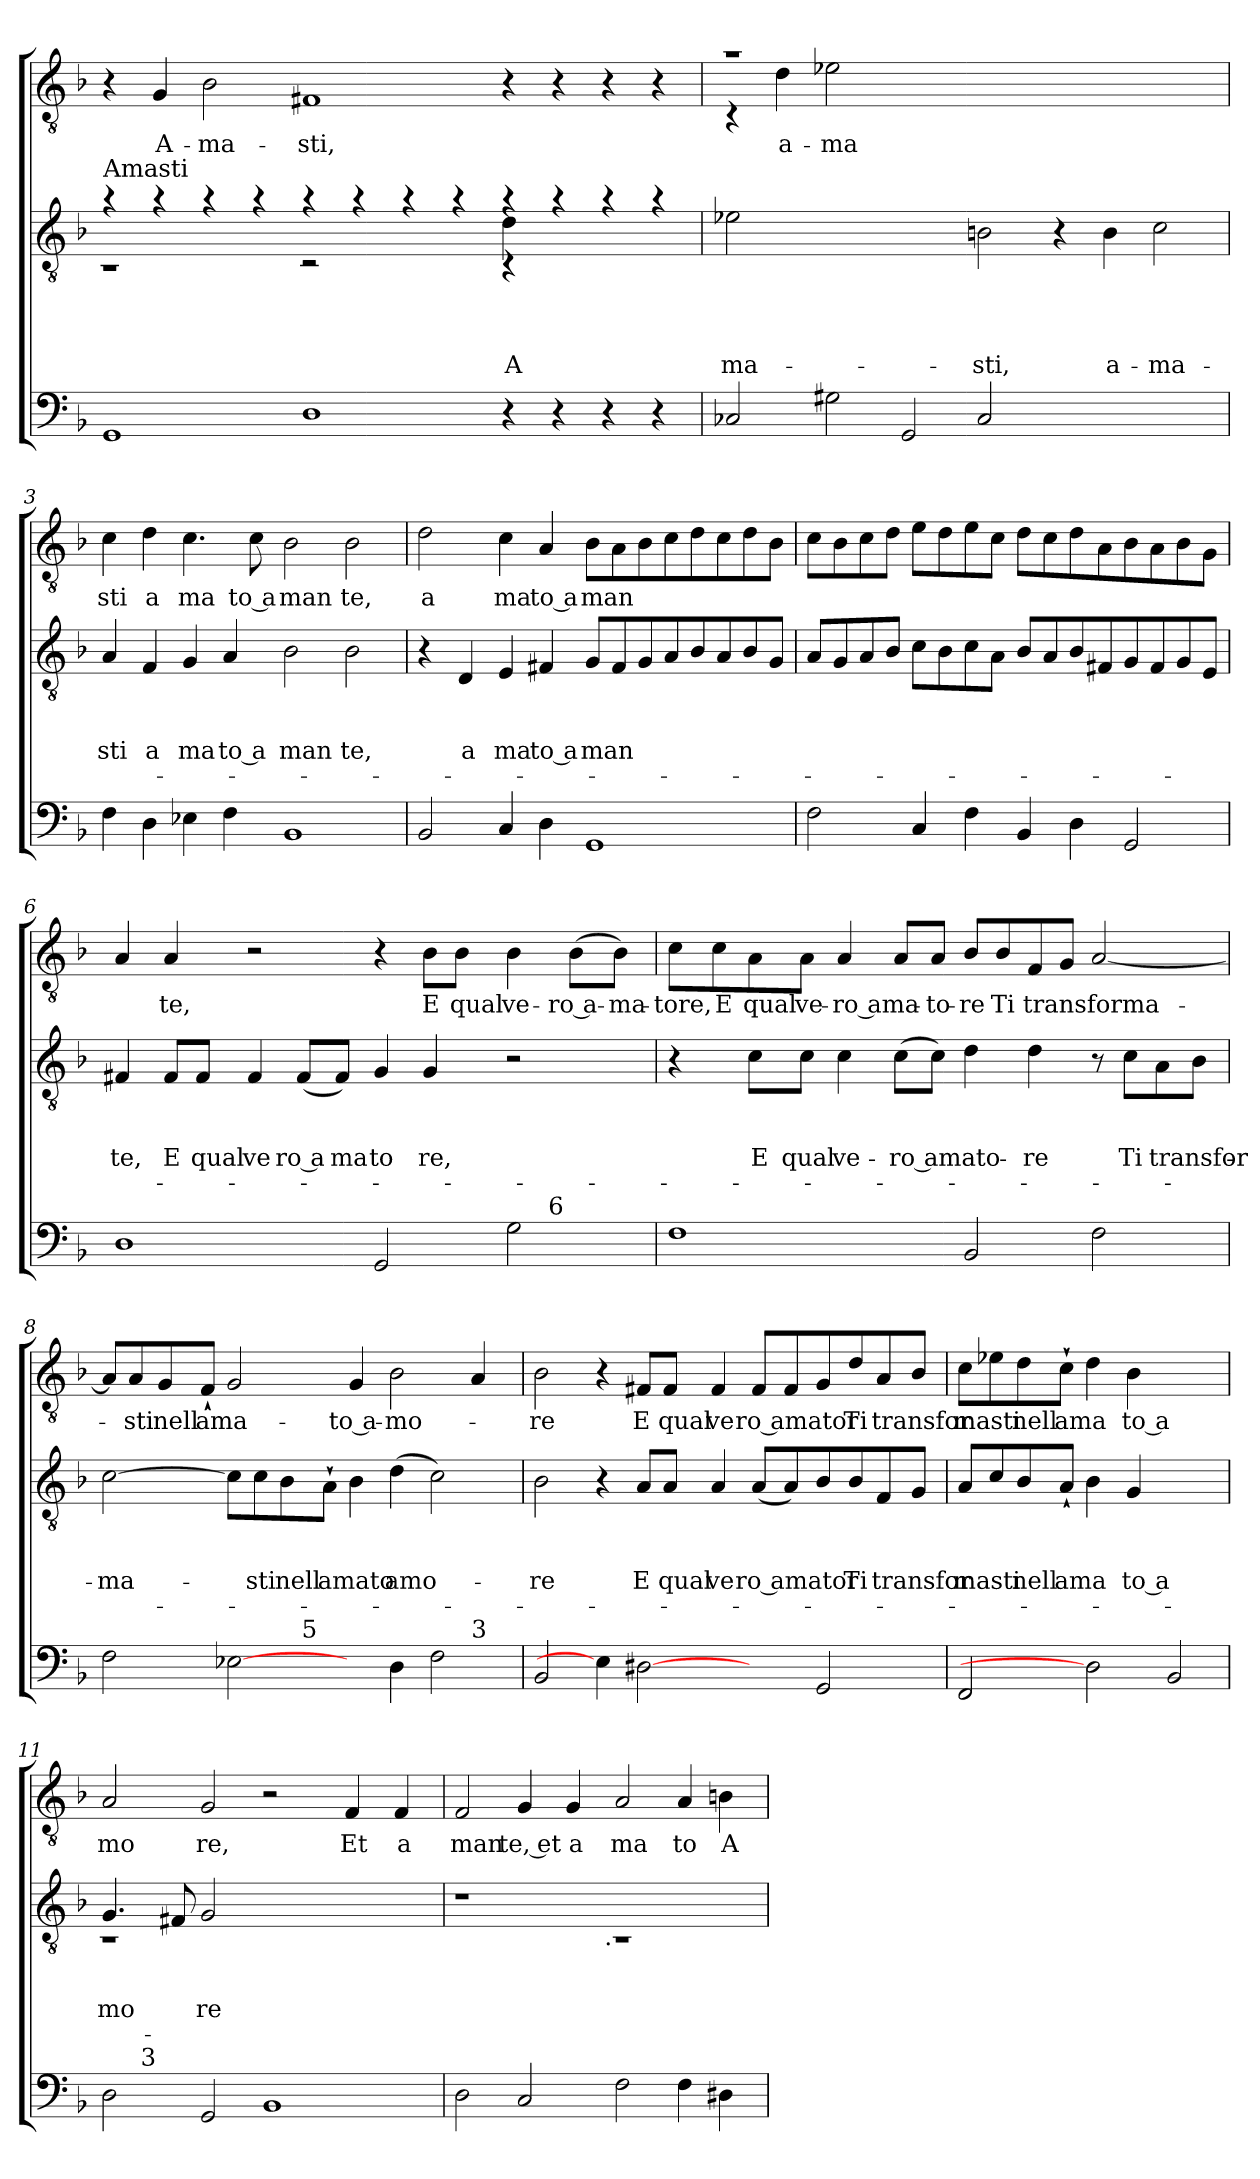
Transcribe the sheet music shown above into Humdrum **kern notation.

**kern	**kern	**text	**text	**text	**text	**kern	**text
*part3	*part2	*part2	*part2	*part2	*part2	*part1	*part1
*staff3	*staff2	*staff2	*staff2	*staff2	*staff2	*staff1	*staff1
!!LO:PB:g=z
*clefF4	*clefGv2	*	*	*	*	*clefGv2	*
*k[b-]	*k[b-]	*	*	*	*	*k[b-]	*
*F:	*F:	*	*	*	*	*F:	*
=1	=1	=1	=1	=1	=1	=1	=1
*	*^	*	*	*	*	*	*
*	*	*^	*	*	*	*	*	*
!	!LO:TX:a:t=Amasti	!	!	!	!	!	!	!	!
1GG	4ra	1rC	1ryy	.	.	.	.	4r	.
!	!	!	!	!	!	!	!	!	!LO:LY:b
.	4ra	.	.	.	.	.	.	4G/	A-
!	!	!	!	!	!	!	!	!	!LO:LY:b
.	4ra	.	.	.	.	.	.	2B-\	-ma-
.	4ra	.	.	.	.	.	.	.	.
!	!	!	!	!	!	!	!	!	!LO:LY:b
1D	4ra	2rC	1ryy	.	.	.	.	1F#X	-sti,
.	4ra	.	.	.	.	.	.	.	.
.	4ra	2ryy	.	.	.	.	.	.	.
.	4ra	.	.	.	.	.	.	.	.
!	!	!	!	!	!	!	!LO:LY:b	!	!
4r	4ra	4rC	4d\	.	.	.	A-	4r	.
4r	4ra	2.ryy	2.ryy	.	.	.	.	4r	.
4r	4ra	.	.	.	.	.	.	4r	.
4r	4ra	.	.	.	.	.	.	4r	.
*	*v	*v	*v	*	*	*	*	*	*
=2	=2	=2	=2	=2	=2	=2	=2
!	!	!	!	!	!LO:LY:b	!	!
*	*	*	*	*	*	*^	*
2C-/	2e-X\	.	.	.	-ma-	1ra	4rC	.
!	!	!	!	!	!	!	!	!LO:LY:b
.	.	.	.	.	.	.	4d\	a-
!	!	!	!	!	!	!	!	!LO:LY:b
2G#\	1ryy	.	.	.	.	.	2e-X\	-ma-
2GG/	.	.	.	.	.	0ryy	0ryy	.
!	!	!	!	!	!LO:LY:b	!	!	!
2C-/	2Bn\	.	.	.	-sti,	.	.	.
1ryy	4r	.	.	.	.	.	.	.
!	!	!	!	!	!LO:LY:b	!	!	!
.	4B\	.	.	.	a-	.	.	.
!	!	!	!	!	!LO:LY:b	!	!	!
.	2c\	.	.	.	-ma-	.	.	.
*	*	*	*	*	*	*v	*v	*
!!LO:LB:g=z
=3	=3	=3	=3	=3	=3	=3	=3
!	!	!	!	!LO:LY:b	!	!	!LO:LY:b
4F\	4A/	.	.	sti	.	4c\	-sti
!	!	!	!	!LO:LY:b	!	!	!LO:LY:b
4D>\	4F/	.	.	a	.	4d\	a
!	!	!	!	!LO:LY:b	!	!	!LO:LY:b
4E-X>\	4G/	.	.	ma	.	4.c\	ma
!	!	!	!	!LO:LY:b:rj	!	!	!
4F\	4A/	.	.	to a	.	.	.
!	!	!	!	!	!	!	!LO:LY:b:rj
.	.	.	.	.	.	8c\	to a
!	!	!	!	!LO:LY:b	!	!	!LO:LY:b
1BB-	2B-\	.	.	man	.	2B-\	man
!	!	!	!	!LO:LY:b	!	!	!LO:LY:b
.	2B-\	.	.	te,	.	2B-\	te,
=4	=4	=4	=4	=4	=4	=4	=4
!	!	!	!	!	!	!	!LO:LY:b
2BB-/	4r	.	.	.	.	2d\	a
!	!	!	!	!LO:LY:b	!	!	!
.	4D/	.	.	a	.	.	.
!	!	!	!	!LO:LY:b	!	!	!LO:LY:b
4C/	4E/	.	.	ma	.	4c\	ma
!	!	!	!	!LO:LY:b:rj	!	!	!LO:LY:b:rj
4D\	4F#X/	.	.	to a	.	4A/	to a
!	!	!	!	!LO:LY:b	!	!	!LO:LY:b
1GG	8G/L	.	.	man	.	8B-\L	man
.	8F#/	.	.	.	.	8A\	.
.	8G/	.	.	.	.	8B-\	.
.	8A/	.	.	.	.	8c\	.
.	8B-/	.	.	.	.	8d\	.
.	8A/	.	.	.	.	8c\	.
.	8B-/	.	.	.	.	8d\	.
.	8G/J	.	.	.	.	8B-\J	.
!!LO:LB:g=z
=5	=5	=5	=5	=5	=5	=5	=5
2F\	8A/L	.	.	.	.	8c\L	.
.	8G/	.	.	.	.	8B-\	.
.	8A/	.	.	.	.	8c\	.
.	8B-/J	.	.	.	.	8d\J	.
4C/	8c\L	.	.	.	.	8e\L	.
.	8B-\	.	.	.	.	8d\	.
4F\	8c\	.	.	.	.	8e\	.
.	8A\J	.	.	.	.	8c\J	.
4BB-/	8B-/L	.	.	.	.	8d\L	.
.	8A/	.	.	.	.	8c\	.
4D\	8B-/	.	.	.	.	8d\	.
.	8F#X/	.	.	.	.	8A\	.
2GG/	8G/	.	.	.	.	8B-\	.
.	8F#/	.	.	.	.	8A\	.
.	8G/	.	.	.	.	8B-\	.
.	8E/J	.	.	.	.	8G\J	.
=6	=6	=6	=6	=6	=6	=6	=6
!	!	!	!	!LO:LY:b	!	!	!
*^	*	*	*	*	*	*	*
1D	1ryy	4F#X/	.	.	te,	.	4A/	.
!	!	!	!	!	!LO:LY:b	!	!	!LO:LY:b
.	.	8F#/L	.	.	E	.	4A/	te,
!	!	!	!	!	!LO:LY:b	!	!	!
.	.	8F#/J	.	.	qual	.	.	.
!	!	!	!	!	!LO:LY:b	!	!	!
.	.	4F#/	.	.	ve	.	2r	.
!	!	!	!	!	!LO:LY:b:rj	!	!	!
.	.	(<8F#/L	.	.	ro a	.	.	.
!	!	!	!	!	!LO:LY:b	!	!	!
.	.	8F#/J)	.	.	ma	.	.	.
!	!	!	!	!	!LO:LY:b	!	!	!
2GG/	2ryy	4G/	.	.	to	.	4r	.
!	!	!	!	!	!LO:LY:b	!	!	!LO:LY:b
.	.	4G/	.	.	re,	.	8B-\L	E
!	!	!	!	!	!	!	!	!LO:LY:b
.	.	.	.	.	.	.	8B-\J	qual
!	!	!	!	!	!	!	!	!LO:LY:b
2G>\	8.ryy	2r	.	.	.	.	4B-\	ve-
!	!LO:TX:a:t=6	!	!	!	!	!	!	!
.	4ryy	.	.	.	.	.	.	.
!	!	!	!	!	!	!	!	!LO:LY:b:rj
.	.	.	.	.	.	.	(<8B-\L	-ro a-
!	!	!	!	!	!	!	!	!LO:LY:b
.	.	.	.	.	.	.	8B-\J)	-ma-
.	16ryy	.	.	.	.	.	.	.
!!LO:LB:g=z
=7	=7	=7	=7	=7	=7	=7	=7	=7
!	!	!	!	!	!	!	!	!LO:LY:b
*v	*v	*	*	*	*	*	*	*
1F	4r	.	.	.	.	8c\L	-tore,
!	!	!	!	!	!	!	!LO:LY:b
.	.	.	.	.	.	8c\	E
!	!	!	!	!LO:LY:b	!	!	!LO:LY:b
.	8c\L	.	.	E	.	8A\	qual
!	!	!	!	!LO:LY:b	!	!	!LO:LY:b
.	8c\J	.	.	qual	.	8A\J	ve-
!	!	!	!	!LO:LY:b	!	!	!LO:LY:b:rj
.	4c\	.	.	ve-	.	4A/	-ro ama-
!	!	!	!	!LO:LY:b:rj	!	!	!
.	(<8c\L	.	.	-ro amato-	.	8A/L	.
!	!	!	!	!	!	!	!LO:LY:b
.	8c\J)	.	.	.	.	8A/J	-to-
!	!	!	!	!	!	!	!LO:LY:b
2BB-/	4d\	.	.	.	.	8B-/L	-re
!	!	!	!	!	!	!	!LO:LY:b
.	.	.	.	.	.	8B-/	Ti
!	!	!	!	!LO:LY:b	!	!	!LO:LY:b
.	4d\	.	.	-re	.	8F/	transforma-
.	.	.	.	.	.	8G/J	.
2F\	8r	.	.	.	.	[<2A/	.
!	!	!	!	!LO:LY:b	!	!	!
.	8c\L	.	.	Ti	.	.	.
!	!	!	!	!LO:LY:b	!	!	!
.	8A\	.	.	transfor-	.	.	.
.	8B-\J	.	.	.	.	.	.
=8	=8	=8	=8	=8	=8	=8	=8
!	!	!	!	!LO:LY:b	!	!	!
*^	*	*	*	*	*	*	*
*	*^	*	*	*	*	*	*	*
2F\	2ryy	1..ryy	[>2c\	.	.	-ma-	.	8A/L]	.
!	!	!	!	!	!	!	!	!	!LO:LY:b
.	.	.	.	.	.	.	.	8A/	-sti
!	!	!	!	!	!	!	!	!	!LO:LY:b
.	.	.	.	.	.	.	.	8G/	nell
!	!	!	!	!	!	!	!	!	!LO:LY:b
.	.	.	.	.	.	.	.	8F`</J	ama-
[2E-X>\	4ryy	.	8c\L]	.	.	.	.	2G/	.
!	!	!	!	!	!	!LO:LY:b	!	!	!
.	.	.	8c\	.	.	-sti	.	.	.
!	!	!	!	!	!	!LO:LY:b	!	!	!
.	16ryy	.	8B-\	.	.	nell	.	.	.
!	!LO:TX:a:t=5	!	!	!	!	!	!	!	!
.	1ryy	.	.	.	.	.	.	.	.
!	!	!	!	!	!	!LO:LY:b	!	!	!
.	.	.	8A`>\J	.	.	amato	.	.	.
!	!	!	!	!	!	!	!	!	!LO:LY:b:rj
4ryy	.	.	4B-\	.	.	.	.	4G/	-to a-
!	!	!	!	!	!	!LO:LY:b	!	!	!LO:LY:b
4D\	.	.	(<4d\	.	.	amo-	.	2B-\	-mo-
2F>\	.	.	2c\)	.	.	.	.	.	.
!	!	!LO:TX:a:t=3	!	!	!	!	!	!	!
.	.	4ryy	.	.	.	.	.	4A/	.
.	8.ryy	.	.	.	.	.	.	.	.
!!LO:PB:g=z
=9	=9	=9	=9	=9	=9	=9	=9	=9	=9
!	!	!	!	!	!	!LO:LY:b	!	!	!LO:LY:b
*v	*v	*v	*	*	*	*	*	*	*
2BB-/	2B-\	.	.	-re	.	2B-\	-re
4E-\]	4r	.	.	.	.	4r	.
!	!	!	!	!LO:LY:b	!	!	!LO:LY:b
[2D#	8A/L	.	.	E	.	8F#X/L	E
!	!	!	!	!LO:LY:b	!	!	!LO:LY:b
.	8A/J	.	.	qual	.	8F#/J	qual
!	!	!	!	!LO:LY:b	!	!	!LO:LY:b
.	4A/	.	.	ve	.	4F#/	ve
!	!	!	!	!LO:LY:b:rj	!	!	!LO:LY:b:rj
4ryy	(<8A/L	.	.	ro amator	.	8F#/L	ro amator
.	8A/)	.	.	.	.	8F#/	.
2GG/	8B-/	.	.	.	.	8G/	.
!	!	!	!	!LO:LY:b	!	!	!LO:LY:b
.	8B-/	.	.	Ti	.	8d/	Ti
!	!	!	!	!LO:LY:b	!	!	!LO:LY:b
.	8F/	.	.	transfor	.	8A/	transfor
.	8G/J	.	.	.	.	8B-/J	.
=10	=10	=10	=10	=10	=10	=10	=10
!	!	!	!	!LO:LY:b	!	!	!LO:LY:b
2FF/	8A/L	.	.	masti	.	8c\L	masti
.	8c/	.	.	.	.	8e-X\	.
!	!	!	!	!LO:LY:b	!	!	!LO:LY:b
.	8B-/	.	.	nell	.	8d\	nell
!	!	!	!	!LO:LY:b	!	!	!LO:LY:b
.	8A`</J	.	.	ama	.	8c`>\J	ama
2D#]	4B-\	.	.	.	.	4d\	.
!	!	!	!	!LO:LY:b:rj	!	!	!LO:LY:b:rj
.	4G/	.	.	to a	.	4B-\	to a
2BB-</	2ryy	.	.	.	.	2ryy	.
=11	=11	=11	=11	=11	=11	=11	=11
!	!	!	!	!LO:LY:b	!	!	!LO:LY:b
*^	*^	*	*	*	*	*	*
2D>\	8..ryy	4.G/	1rC	.	.	mo	.	2A/	mo
!	!LO:TX:a:t=3	!	!	!	!	!	!	!	!
.	1ryy	.	.	.	.	.	.	.	.
.	.	8F#X/	.	.	.	.	.	.	.
!	!	!	!	!	!	!LO:LY:b	!	!	!LO:LY:b
2GG/	.	2G/	.	.	.	re	.	2G/	re,
1BB-	.	1ryy	1ryy	.	.	.	.	2r	.
.	2ryy	.	.	.	.	.	.	.	.
!	!	!	!	!	!	!	!	!	!LO:LY:b
.	.	.	.	.	.	.	.	4F/	Et
.	4ryy	.	.	.	.	.	.	.	.
!	!	!	!	!	!	!	!	!	!LO:LY:b
.	.	.	.	.	.	.	.	4F</	a
.	32ryy	.	.	.	.	.	.	.	.
!!LO:LB:g=z
=12	=12	=12	=12	=12	=12	=12	=12	=12	=12
!	!	!	!	!	!	!	!	!	!LO:LY:b
*v	*v	*	*	*	*	*	*	*	*
2D\	1r	2ryy	.	.	.	.	2F/	man
!	!	!	!	!	!	!	!	!LO:LY:b:rj
2C/	.	4...ryy	.	.	.	.	4G/	te, et
!	!	!	!	!	!	!	!	!LO:LY:b
.	.	.	.	.	.	.	4G/	a
!	!	!LO:TX:b:t=.	!	!	!	!	!	!
.	.	1ryy	.	.	.	.	.	.
!	!	!	!	!	!	!	!	!LO:LY:b
2F\	1rC	.	.	.	.	.	2A/	ma
!	!	!	!	!	!	!	!	!LO:LY:b
4F\	.	.	.	.	.	.	4A/	to
!	!	!	!	!	!	!	!	!LO:LY:b
4D#>\	.	.	.	.	.	.	4Bn\	A
.	.	32ryy	.	.	.	.	.	.
*	*v	*v	*	*	*	*	*	*
=	=	=	=	=	=	=	=
*-	*-	*-	*-	*-	*-	*-	*-
